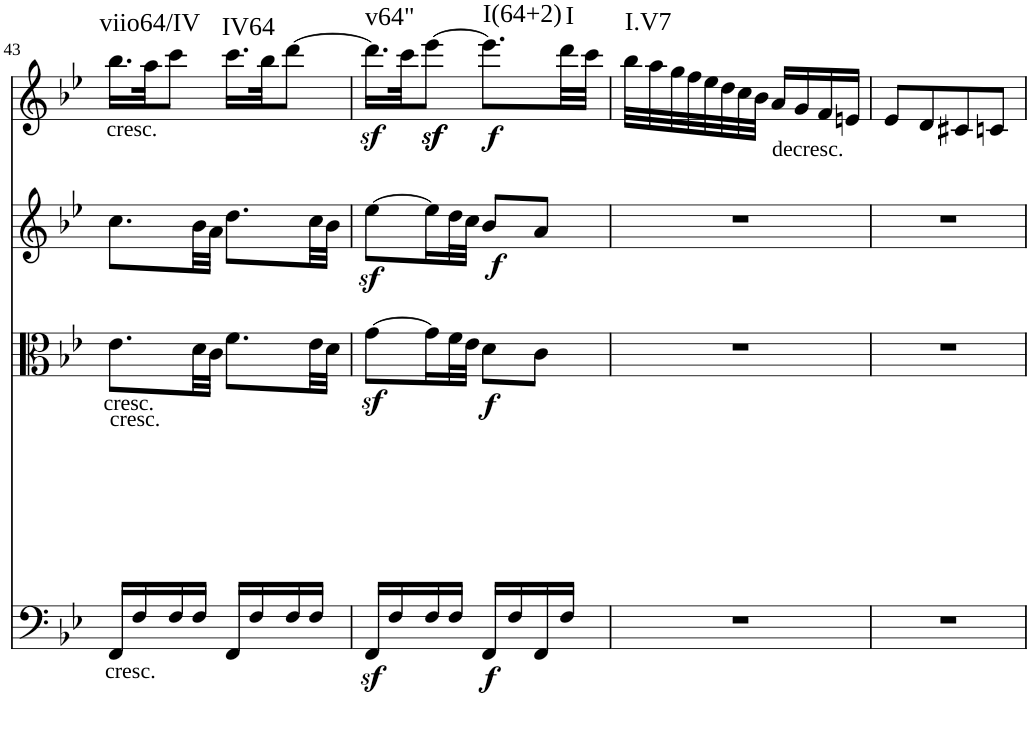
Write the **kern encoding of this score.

**kern	**dynam	**kern	**dynam	**kern	**dynam	**kern	**dynam	**harte
*part4	*part4	*part3	*part3	*part2	*part2	*part1	*part1	*part1
*staff4	*staff4	*staff3	*staff3	*staff2	*staff2	*staff1	*staff1	*
*I"Violoncello	*	*I"Viola	*	*I"Violin II	*	*I"Violin I	*	*
!!LO:PB:g=z
*clefF4	*	*clefC3	*	*clefG2	*	*clefG2	*	*
*k[b-e-]	*	*k[b-e-]	*	*k[b-e-]	*	*k[b-e-]	*	*
*M2/4	*	*M2/4	*	*M2/4	*	*M2/4	*	*
=43	=43	=43	=43	=43	=43	=43	=43	=43
!	!	!	!	!	!	!LO:TX:b:t=cresc.	!	!
!	!	!LO:TX:b:t=cresc.	!	!	!	!	!	!
!LO:TX:b:t=cresc.	!	!	!	!	!	!	!	!
!LO:TX:a:t=cresc.	!	!	!	!	!	!	!	!LO:H:kt=viio64/IV
16FF/LL	.	8.e-\L	.	8.cc\L	.	16.bb-\LL	.	N
16F/	.	.	.	.	.	.	.	.
.	.	.	.	.	.	32aa\JK	.	.
16F/	.	.	.	.	.	8ccc\J	.	.
16F/JJ	.	32d\LL	.	32b-\LL	.	.	.	.
.	.	32c\JJJ	.	32a\JJJ	.	.	.	.
!	!	!	!	!	!	!	!	!LO:H:kt=IV64
16FF/LL	.	8.f\L	.	8.dd\L	.	16.ccc\LL	.	N
16F/	.	.	.	.	.	.	.	.
.	.	.	.	.	.	32bb-\JK	.	.
16F/	.	.	.	.	.	[8ddd\J	.	.
16F/JJ	.	32e-\LL	.	32cc\LL	.	.	.	.
.	.	32d\JJJ	.	32b-\JJJ	.	.	.	.
=44	=44	=44	=44	=44	=44	=44	=44	=44
!	!	!	!	!	!	!	!LO:DY:b	!LO:H:kt=v64"
16FFz</LL	.	[8gz<\L	.	[8ee-z<\L	.	16.ddd\LL]	sf	N
16F/	.	.	.	.	.	.	.	.
.	.	.	.	.	.	32ccc\JK	.	.
16F/	.	16g\L]	.	16ee-\L]	.	[8eee-z<\J	.	.
16F/JJ	.	32f\L	.	32dd\L	.	.	.	.
.	.	32e-\JJJ	.	32cc\JJJ	.	.	.	.
!	!LO:DY:b	!	!LO:DY:b	!	!LO:DY:b	!	!LO:DY:b	!LO:H:kt=I(64+2)
16FF/LL	f	8d\L	f	8b-/L	f	8.eee-\L]	f	N
16F/	.	.	.	.	.	.	.	.
16FF/	.	8c\J	.	8a/J	.	.	.	.
!	!	!	!	!	!	!	!	!LO:H:kt=I
16F/JJ	.	.	.	.	.	32ddd\LL	.	N
.	.	.	.	.	.	32ccc\JJJ	.	.
=45	=45	=45	=45	=45	=45	=45	=45	=45
!	!	!	!	!	!	!	!	!LO:H:kt=I.V7
2r	.	2r	.	2r	.	32bb-\LLL	.	N
.	.	.	.	.	.	32aa\	.	.
.	.	.	.	.	.	32gg\	.	.
.	.	.	.	.	.	32ff\	.	.
.	.	.	.	.	.	32ee-\	.	.
.	.	.	.	.	.	32dd\	.	.
.	.	.	.	.	.	32cc\	.	.
.	.	.	.	.	.	32b-\JJJ	.	.
!	!	!	!	!	!	!LO:TX:b:t=decresc.	!	!
.	.	.	.	.	.	16a/LL	.	.
.	.	.	.	.	.	16g/	.	.
.	.	.	.	.	.	16f/	.	.
.	.	.	.	.	.	16en/JJ	.	.
=46	=46	=46	=46	=46	=46	=46	=46	=46
2r	.	2r	.	2r	.	8e-/L	.	.
.	.	.	.	.	.	8d/	.	.
.	.	.	.	.	.	8c#X/	.	.
.	.	.	.	.	.	8cn/J	.	.
=	=	=	=	=	=	=	=	=
*-	*-	*-	*-	*-	*-	*-	*-	*-
